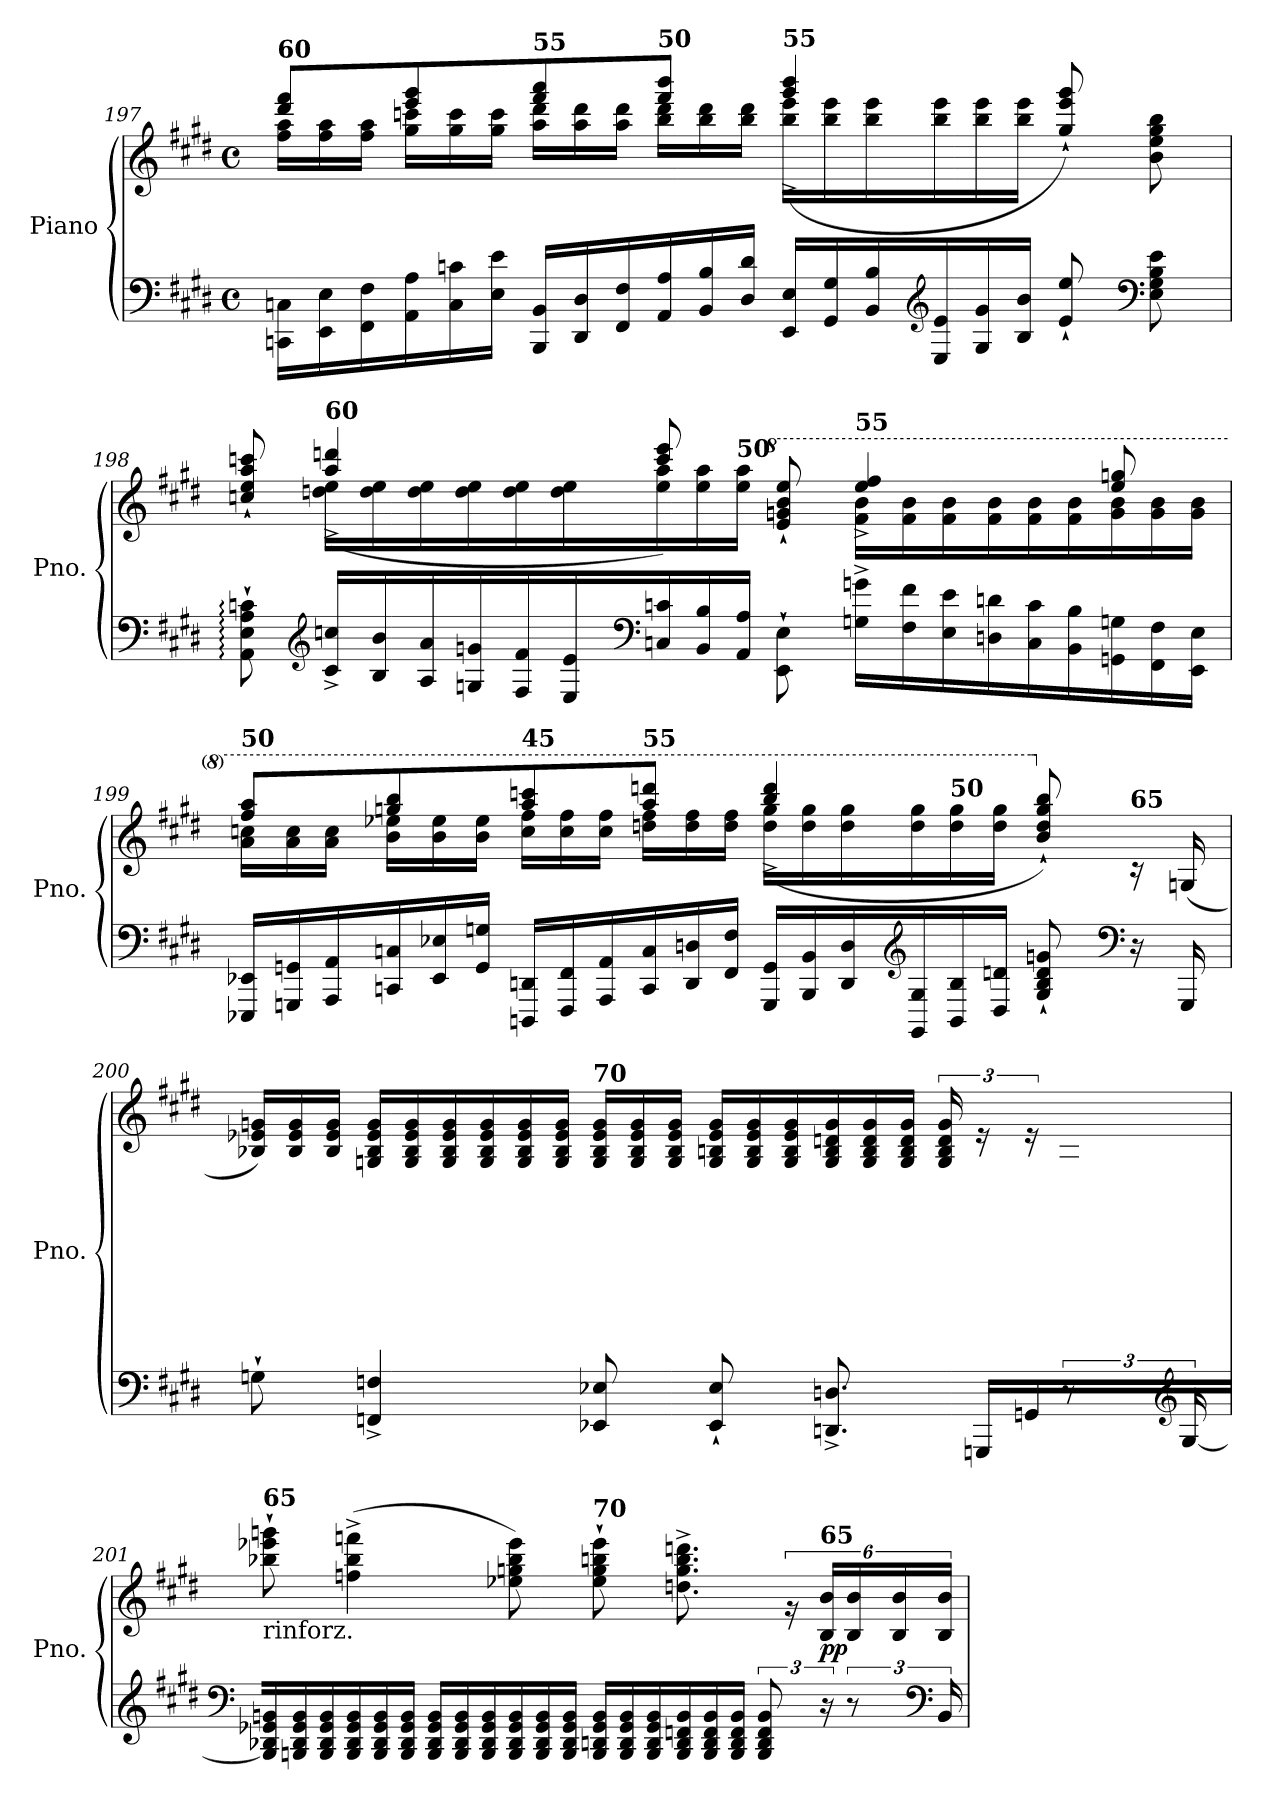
**kern	**kern	**dynam
*part1	*part1	*part1
*staff2	*staff1	*staff1/2
*I"Piano	*	*
*I'Pno.	*	*
*clefF4	*clefG2	*
*k[f#c#g#d#]	*k[f#c#g#d#]	*
*M4/4	*M4/4	*
*met(c)	*met(c)	*
*Xtuplet	*Xtuplet	*
=197	=197	=197
*	*^	*
!	!LO:TX:a:B:t=60	!	!
24CCn\ 24Cn\LL	24ff#\ 24aa\LL	8ddd#/ 8fff#/L	.
24EE\ 24E\	24ff#\ 24aa\	.	.
24FF#\ 24F#\	24ff#\ 24aa\JJ	.	.
24AA\ 24A\	24gg#\ 24cccn\LL	8eee/ 8ggg#/	.
24C\ 24cn\	24gg#\ 24ccc\	.	.
24E\ 24e\JJ	24gg#\ 24ccc\JJ	.	.
!	!LO:TX:a:B:t=55	!	!
24BBB/ 24BB/LL	24aa\ 24ddd#\LL	8fff#/ 8aaa/	.
24DD#/ 24D#/	24aa\ 24ddd#\	.	.
24FF#/ 24F#/	24aa\ 24ddd#\JJ	.	.
!	!LO:TX:a:B:t=50	!	!
24AA/ 24A/	24bb\ 24ddd#\LL	8fff#/ 8bbb/J	.
24BB/ 24B/	24bb\ 24ddd#\	.	.
24D#/ 24d#/JJ	24bb\ 24ddd#\JJ	.	.
!	!LO:TX:a:B:t=55	!	!
24EE/ 24E/LL	24bb\ 24eee\LL	(4ggg#/^ 4bbb/^	.
24GG#/ 24G#/	24bb\ 24eee\	.	.
24BB/ 24B/	24bb\ 24eee\	.	.
*clefG2	*	*	*
24E/ 24e/	24bb\ 24eee\	.	.
24G#/ 24g#/	24bb\ 24eee\	.	.
24B/ 24b/JJ	24bb\ 24eee\JJ	.	.
8e/` 8ee/`	8rDyy	8gg#/` 8eee/` 8ggg#/`)	.
*clefF4	*	*	*
8E\ 8G#\ 8B\ 8e\	8b\ 8ee\ 8gg#\ 8bb\	8ryy	.
!!LO:LB:g=z	!!
=198	=198	=198	=198
8AA\:` 8E\:` 8A\:` 8cn\:`	8rFyy	8ccn/` 8ee/` 8aa/` 8cccn/`	.
*clefG2	*	*	*
!	!LO:TX:a:B:t=60	!	!
24c/^ 24ccn/^LL	24ddn\ 24ee\LL	(4aa/^ 4dddn/^	.
24B/ 24b/	24dd\ 24ee\	.	.
24A/ 24a/	24dd\ 24ee\	.	.
24Gn/ 24gn/	24dd\ 24ee\	.	.
24F#/ 24f#/	24dd\ 24ee\	.	.
24E/ 24e/	24dd\ 24ee\	.	.
*clefF4	*	*	*
24Cn/ 24cn/	24ee\ 24aa\	8ccc/ 8eee/)	.
24BB/ 24B/	24ee\ 24aa\	.	.
!	!LO:TX:a:B:t=50	!	!
24AA/ 24A/JJ	24ee\ 24aa\JJ	.	.
*	*8va	*	*
8EE\` 8E\`	8rFyy	8ee/` 8ggn/` 8bb/` 8eee/`	.
!	!LO:TX:a:B:t=55	!	!
24Gn\^ 24gn\^LL	24ff#\ 24bb\LL	4eee/^ 4fff#/^	.
24F#\ 24f#\	24ff#\ 24bb\	.	.
24E\ 24e\	24ff#\ 24bb\	.	.
24Dn\ 24dn\	24ff#\ 24bb\	.	.
24C\ 24c\	24ff#\ 24bb\	.	.
24BB\ 24B\	24ff#\ 24bb\	.	.
24GGn\ 24Gn\	24gg\ 24bb\	8eee/ 8gggn/	.
24FF#\ 24F#\	24gg\ 24bb\	.	.
24EE\ 24E\JJ	24gg\ 24bb\JJ	.	.
=199	=199	=199	=199
!	!LO:TX:a:B:t=50	!	!
!	!	!	!LO:DY:b
24EEE-X/ 24EE-X/LL	24aa\ 24cccn\LL	8fff#/ 8aaa/L	other-dynamics
24GGGn/ 24GGn/	24aa\ 24ccc\	.	.
24AAA/ 24AA/	24aa\ 24ccc\JJ	.	.
24CCn/ 24Cn/	24bb\ 24eee-X\LL	8gggn/ 8bbb/	.
24EE-/ 24E-X/	24bb\ 24eee-\	.	.
24GG/ 24Gn/JJ	24bb\ 24eee-\JJ	.	.
!	!LO:TX:a:B:t=45	!	!
24DDDn/ 24DDn/LL	24ccc\ 24fff#\LL	8aaa/ 8ccccn/	.
24FFF#/ 24FF#/	24ccc\ 24fff#\	.	.
24AAA/ 24AA/	24ccc\ 24fff#\JJ	.	.
!	!LO:TX:a:B:t=55	!	!
24CC/ 24C/	24dddn\ 24fff#\LL	8aaa/ 8ddddn/J	.
24DD/ 24Dn/	24ddd\ 24fff#\	.	.
24FF#/ 24F#/JJ	24ddd\ 24fff#\JJ	.	.
24GGG/ 24GG/LL	24ddd\ 24ggg\LL	(4bbb/^ 4dddd/^	.
24BBB/ 24BB/	24ddd\ 24ggg\	.	.
24DD/ 24D/	24ddd\ 24ggg\	.	.
*clefG2	*	*	*
24GG/ 24G/	24ddd\ 24ggg\	.	.
!	!LO:TX:a:B:t=50	!	!
24BB/ 24B/	24ddd\ 24ggg\	.	.
24D/ 24dn/JJ	24ddd\ 24ggg\JJ	.	.
8G/` 8B/` 8d/` 8gn/`	8rDyy	8bb/` 8ddd/` 8ggg/` 8bbb/`)	.
*clefF4	*	*	*
*	*X8va	*	*
!	!LO:TX:a:B:t=65	!	!
16r	16rc	8ryy	.
16GGG/	(16Gn/	.	.
!!LO:PB:g=z	!!
=200	=200	=200	=200
*^	*	*	*
!	!	!	!	!LO:DY:a=2
!	!	!	!	!LO:DY:n=1:b
24%19ryy	8Gn`\	24B-X/ 24e-X/ 24gn/LL)	2rAyy	other-dynamics pp
.	.	24B-/ 24e-/ 24g/	.	.
.	.	24B-/ 24e-/ 24g/JJ	.	.
.	4FFn/^ 4Fn/^	24Gn/ 24B-/ 24e-/ 24g/LL	.	.
.	.	24G/ 24B-/ 24e-/ 24g/	.	.
.	.	24G/ 24B-/ 24e-/ 24g/	.	.
.	.	24G/ 24B-/ 24e-/ 24g/	.	.
.	.	24G/ 24B-/ 24e-/ 24g/	.	.
.	.	24G/ 24B-/ 24e-/ 24g/JJ	.	.
!	!	!LO:TX:a:B:t=70	!	!
.	8EE-X/ 8E-X/	24G/ 24B-/ 24e-/ 24g/LL	.	.
.	.	24G/ 24B-/ 24e-/ 24g/	.	.
.	.	24G/ 24B-/ 24e-/ 24g/JJ	.	.
.	8EE-/` 8E-/`	24G/ 24Bn/ 24e-/ 24g/LL	4rFyy	.
.	.	24G/ 24B/ 24e-/ 24g/	.	.
.	.	24G/ 24B/ 24e-/ 24g/	.	.
.	8.DDn/^ 8.Dn/^	24G/ 24B/ 24dn/ 24g/	.	.
.	.	24G/ 24B/ 24d/ 24g/	.	.
.	.	24G/ 24B/ 24d/ 24g/JJ	.	.
*	*	*tuplet	*	*
.	.	24G/ 24B/ 24d/ 24g/	24rAAAyy	.
24GGGn/LL	.	24re	12ryy	.
!	!	!	!	!LO:DY:n=2:a=2
.	16ryy	.	.	other-dynamics
24GGn/	.	24re	.	.
*	*tuplet	*	*	*
8ryy	12r	8ryy	24G\	.
.	.	.	24g\	.
*clefG2	*	*	*	*
.	[24G/LL	.	24ggn\JJ	.
*v	*v	*	*	*
=201	=201	=201	=201
*Xtuplet	*	*	*
*^	*	*	*
!	!	!LO:TX:b:t=rinforz.	!	!
!	!	!LO:TX:a:B:t=65	!	!
!	!	!	!	!LO:DY:a=2
!	!	!	!	!LO:DY:n=1:a
*v	*v	*	*	*
24G/] 24B-X/ 24e-X/ 24gn/	8bb-X\` 8eee-X\` 8gggn\`	2ryy	pp other-dynamics
24Gn/ 24B-/ 24e-/ 24g/	.	.	.
24G/ 24B-/ 24e-/ 24g/	.	.	.
24G/ 24B-/ 24e-/ 24g/	(>4ffn\^ 4bb-\^ 4fffn\^	.	.
24G/ 24B-/ 24e-/ 24g/	.	.	.
24G/ 24B-/ 24e-/ 24g/JJ	.	.	.
24G/ 24B-/ 24e-/ 24g/LL	.	.	.
24G/ 24B-/ 24e-/ 24g/	.	.	.
24G/ 24B-/ 24e-/ 24g/	.	.	.
24G/ 24B-/ 24e-/ 24g/	8ee-X\ 8ggn\ 8bb-\ 8eee-\)	.	.
24G/ 24B-/ 24e-/ 24g/	.	.	.
24G/ 24B-/ 24e-/ 24g/JJ	.	.	.
!	!LO:TX:a:B:t=70	!	!
24G/ 24Bn/ 24e-/ 24g/LL	8ee-\` 8gg\` 8bbn\` 8eee-\`	4ryy	.
24G/ 24B/ 24e-/ 24g/	.	.	.
24G/ 24B/ 24e-/ 24g/	.	.	.
24G/ 24B/ 24dn/ 24g/	8.ddn\^ 8.gg\^ 8.bb\^ 8.dddn\^	.	.
24G/ 24B/ 24d/ 24g/	.	.	.
24G/ 24B/ 24d/ 24g/JJ	.	.	.
*tuplet	*	*	*
12G/ 12B/ 12d/ 12g/	.	24ryy	.
.	.	24r	.
.	16raayy	.	.
!	!	!LO:TX:a:B:t=65	!
!	!	!	!LO:DY:n=2:b
24r	.	24B/ 24b/LL	pp
12r	8raayy	24B/ 24b/	.
.	.	24B/ 24b/	.
*clefF4	*	*	*
24BB/	.	24B/ 24b/JJ	.
*	*v	*v	*
=	=	=
*-	*-	*-
